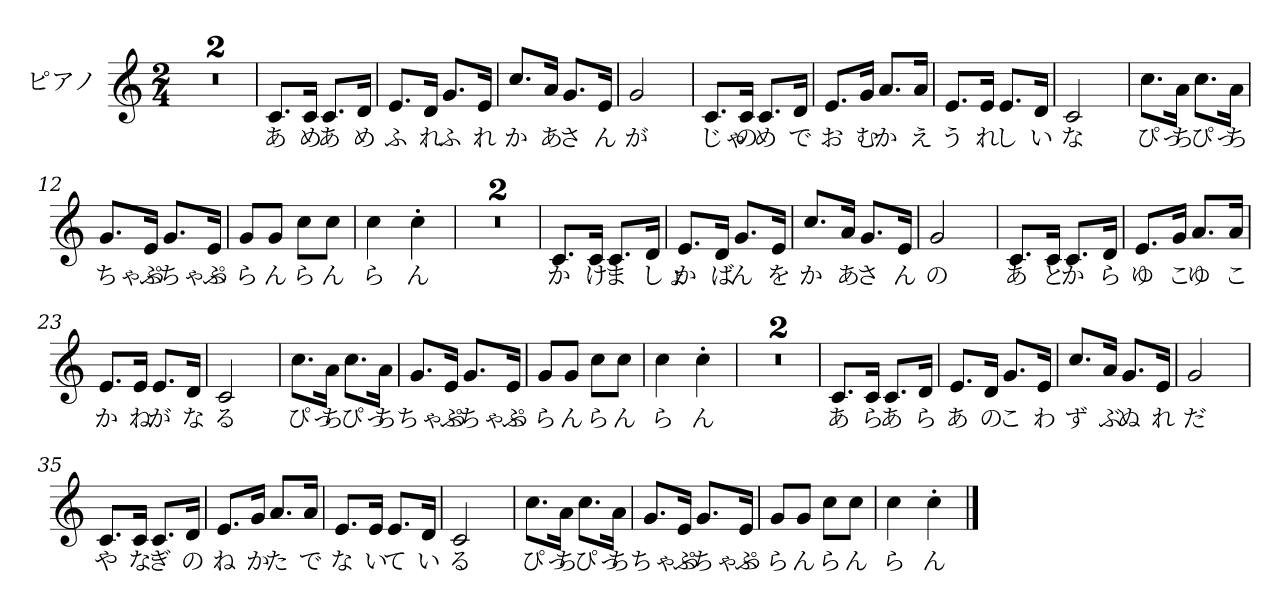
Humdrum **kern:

**kern	**text
*part1	*part1
*staff1	*staff1
*I"ピアノ	*
*clefG2	*
*k[]	*
*M2/4	*
*MM104	*
=1	=1
2r	.
=2	=2
2r	.
=3	=3
!	!LO:LY:b
8.c/L	あ
!	!LO:LY:b
16c/Jk	め
!	!LO:LY:b
8.c/L	あ
!	!LO:LY:b
16d/Jk	め
=4	=4
!	!LO:LY:b
8.e/L	ふ
!	!LO:LY:b
16d/Jk	れ
!	!LO:LY:b
8.g/L	ふ
!	!LO:LY:b
16e/Jk	れ
=5	=5
!	!LO:LY:b
8.cc/L	か
!	!LO:LY:b
16a/Jk	あ
!	!LO:LY:b
8.g/L	さ
!	!LO:LY:b
16e/Jk	ん
=6	=6
!	!LO:LY:b
2g/	が
=7	=7
!	!LO:LY:b
8.c/L	じゃ
!	!LO:LY:b
16c/Jk	の
!	!LO:LY:b
8.c/L	め
!	!LO:LY:b
16d/Jk	で
=8	=8
!	!LO:LY:b
8.e/L	お
!	!LO:LY:b
16g/Jk	む
!	!LO:LY:b
8.a/L	か
!	!LO:LY:b
16a/Jk	え
=9	=9
!	!LO:LY:b
8.e/L	う
!	!LO:LY:b
16e/Jk	れ
!	!LO:LY:b
8.e/L	し
!	!LO:LY:b
16d/Jk	い
=10	=10
!	!LO:LY:b
2c/	な
!!LO:LB:g=z
=11	=11
!	!LO:LY:b
8.cc\L	ぴっ
!	!LO:LY:b
16a\Jk	ち
!	!LO:LY:b
8.cc\L	ぴっ
!	!LO:LY:b
16a\Jk	ち
=12	=12
!	!LO:LY:b
8.g/L	ちゃっ
!	!LO:LY:b
16e/Jk	ぷ
!	!LO:LY:b
8.g/L	ちゃっ
!	!LO:LY:b
16e/Jk	ぷ
=13	=13
!	!LO:LY:b
8g/L	ら
!	!LO:LY:b
8g/J	ん
!	!LO:LY:b
8cc\L	ら
!	!LO:LY:b
8cc\J	ん
=14	=14
!	!LO:LY:b
4cc\	ら
!	!LO:LY:b
4cc'\	ん
=15	=15
2r	.
=16	=16
2r	.
=17	=17
!	!LO:LY:b
8.c/L	か
!	!LO:LY:b
16c/Jk	け
!	!LO:LY:b
8.c/L	ま
!	!LO:LY:b
16d/Jk	しょ
=18	=18
!	!LO:LY:b
8.e/L	か
!	!LO:LY:b
16d/Jk	ば
!	!LO:LY:b
8.g/L	ん
!	!LO:LY:b
16e/Jk	を
=19	=19
!	!LO:LY:b
8.cc/L	か
!	!LO:LY:b
16a/Jk	あ
!	!LO:LY:b
8.g/L	さ
!	!LO:LY:b
16e/Jk	ん
=20	=20
!	!LO:LY:b
2g/	の
!!LO:LB:g=z
=21	=21
!	!LO:LY:b
8.c/L	あ
!	!LO:LY:b
16c/Jk	と
!	!LO:LY:b
8.c/L	か
!	!LO:LY:b
16d/Jk	ら
=22	=22
!	!LO:LY:b
8.e/L	ゆ
!	!LO:LY:b
16g/Jk	こ
!	!LO:LY:b
8.a/L	ゆ
!	!LO:LY:b
16a/Jk	こ
=23	=23
!	!LO:LY:b
8.e/L	か
!	!LO:LY:b
16e/Jk	ね
!	!LO:LY:b
8.e/L	が
!	!LO:LY:b
16d/Jk	な
=24	=24
!	!LO:LY:b
2c/	る
=25	=25
!	!LO:LY:b
8.cc\L	ぴっ
!	!LO:LY:b
16a\Jk	ち
!	!LO:LY:b
8.cc\L	ぴっ
!	!LO:LY:b
16a\Jk	ち
=26	=26
!	!LO:LY:b
8.g/L	ちゃっ
!	!LO:LY:b
16e/Jk	ぷ
!	!LO:LY:b
8.g/L	ちゃっ
!	!LO:LY:b
16e/Jk	ぷ
=27	=27
!	!LO:LY:b
8g/L	ら
!	!LO:LY:b
8g/J	ん
!	!LO:LY:b
8cc\L	ら
!	!LO:LY:b
8cc\J	ん
=28	=28
!	!LO:LY:b
4cc\	ら
!	!LO:LY:b
4cc'\	ん
=29	=29
2r	.
=30	=30
2r	.
!!LO:LB:g=z
=31	=31
!	!LO:LY:b
8.c/L	あ
!	!LO:LY:b
16c/Jk	ら
!	!LO:LY:b
8.c/L	あ
!	!LO:LY:b
16d/Jk	ら
=32	=32
!	!LO:LY:b
8.e/L	あ
!	!LO:LY:b
16d/Jk	の
!	!LO:LY:b
8.g/L	こ
!	!LO:LY:b
16e/Jk	わ
=33	=33
!	!LO:LY:b
8.cc/L	ず
!	!LO:LY:b
16a/Jk	ぶ
!	!LO:LY:b
8.g/L	ぬ
!	!LO:LY:b
16e/Jk	れ
=34	=34
!	!LO:LY:b
2g/	だ
=35	=35
!	!LO:LY:b
8.c/L	や
!	!LO:LY:b
16c/Jk	な
!	!LO:LY:b
8.c/L	ぎ
!	!LO:LY:b
16d/Jk	の
=36	=36
!	!LO:LY:b
8.e/L	ね
!	!LO:LY:b
16g/Jk	か
!	!LO:LY:b
8.a/L	た
!	!LO:LY:b
16a/Jk	で
=37	=37
!	!LO:LY:b
8.e/L	な
!	!LO:LY:b
16e/Jk	い
!	!LO:LY:b
8.e/L	て
!	!LO:LY:b
16d/Jk	い
=38	=38
!	!LO:LY:b
2c/	る
=39	=39
!	!LO:LY:b
8.cc\L	ぴっ
!	!LO:LY:b
16a\Jk	ち
!	!LO:LY:b
8.cc\L	ぴっ
!	!LO:LY:b
16a\Jk	ち
!!LO:LB:g=z
=40	=40
!	!LO:LY:b
8.g/L	ちゃっ
!	!LO:LY:b
16e/Jk	ぷ
!	!LO:LY:b
8.g/L	ちゃっ
!	!LO:LY:b
16e/Jk	ぷ
=41	=41
!	!LO:LY:b
8g/L	ら
!	!LO:LY:b
8g/J	ん
!	!LO:LY:b
8cc\L	ら
!	!LO:LY:b
8cc\J	ん
=42	=42
!	!LO:LY:b
4cc\	ら
!	!LO:LY:b
4cc'\	ん
==	==
*-	*-
